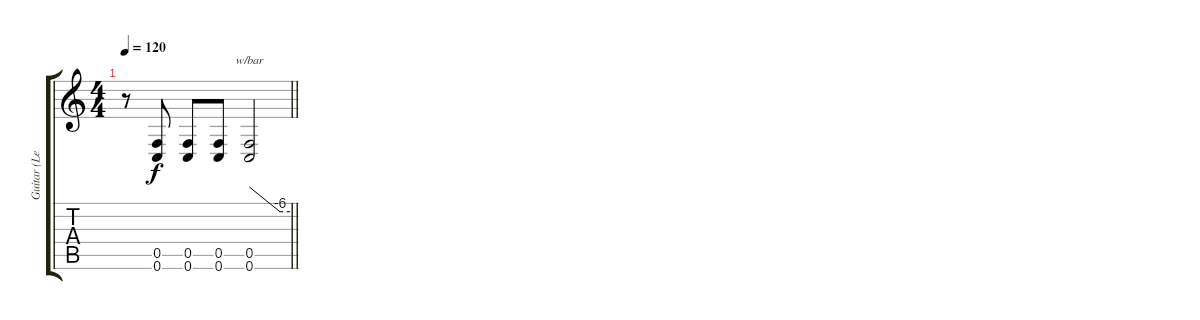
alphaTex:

\track ("Guitar (Left) - Kyle Moeller" "Guitar (Le") {instrument distortionguitar}
\staff {score tabs}
\tuning (C4 G3 Eb3 Bb2 F2 C2) {hide}
\ts (4 4)
\tempo 120
\clef g2
\barLineRight lightlight
\ks c
r.8{dy f} (0.5 0.6).8 (0.5 0.6).8 (0.5 0.6).8 (0.5 0.6).2{tbe (custom default 0 0 45 -24 60 -24)}
